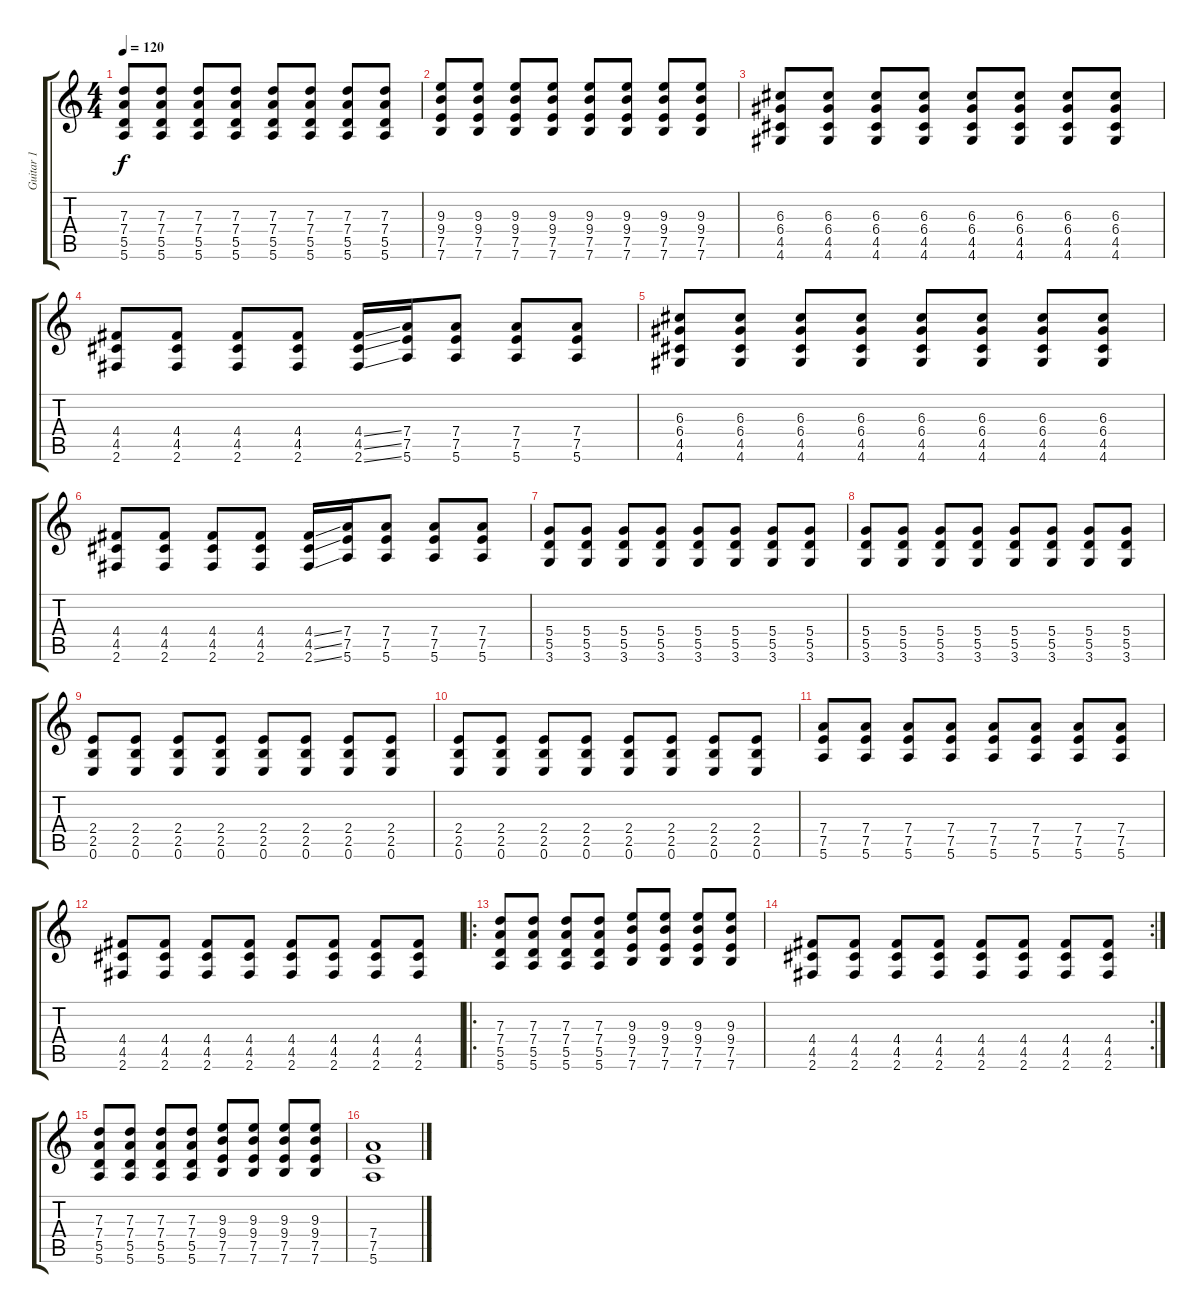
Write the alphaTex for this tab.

\track ("Guitar 1" "Guitar 1") {instrument distortionguitar}
\staff {score tabs}
\tuning (E4 B3 G3 D3 A2 E2) {hide}
\ts (4 4)
\tempo 120
\clef g2
\ks c
(7.3 7.4 5.5 5.6).8{dy f} (7.3 7.4 5.5 5.6).8 (7.3 7.4 5.5 5.6).8 (7.3 7.4 5.5 5.6).8 (7.3 7.4 5.5 5.6).8 (7.3 7.4 5.5 5.6).8 (7.3 7.4 5.5 5.6).8 (7.3 7.4 5.5 5.6).8 |
(9.3 9.4 7.5 7.6).8 (9.3 9.4 7.5 7.6).8 (9.3 9.4 7.5 7.6).8 (9.3 9.4 7.5 7.6).8 (9.3 9.4 7.5 7.6).8 (9.3 9.4 7.5 7.6).8 (9.3 9.4 7.5 7.6).8 (9.3 9.4 7.5 7.6).8 |
(6.3 6.4 4.5 4.6).8 (6.3 6.4 4.5 4.6).8 (6.3 6.4 4.5 4.6).8 (6.3 6.4 4.5 4.6).8 (6.3 6.4 4.5 4.6).8 (6.3 6.4 4.5 4.6).8 (6.3 6.4 4.5 4.6).8 (6.3 6.4 4.5 4.6).8 |
(4.4 4.5 2.6).8 (4.4 4.5 2.6).8 (4.4 4.5 2.6).8 (4.4 4.5 2.6).8 (4.4{ss} 4.5{ss} 2.6{ss}).16 (7.4 7.5 5.6).16 (7.4 7.5 5.6).8 (7.4 7.5 5.6).8 (7.4 7.5 5.6).8 |
(6.3 6.4 4.5 4.6).8 (6.3 6.4 4.5 4.6).8 (6.3 6.4 4.5 4.6).8 (6.3 6.4 4.5 4.6).8 (6.3 6.4 4.5 4.6).8 (6.3 6.4 4.5 4.6).8 (6.3 6.4 4.5 4.6).8 (6.3 6.4 4.5 4.6).8 |
(4.4 4.5 2.6).8 (4.4 4.5 2.6).8 (4.4 4.5 2.6).8 (4.4 4.5 2.6).8 (4.4{ss} 4.5{ss} 2.6{ss}).16 (7.4 7.5 5.6).16 (7.4 7.5 5.6).8 (7.4 7.5 5.6).8 (7.4 7.5 5.6).8 |
(5.4 5.5 3.6).8 (5.4 5.5 3.6).8 (5.4 5.5 3.6).8 (5.4 5.5 3.6).8 (5.4 5.5 3.6).8 (5.4 5.5 3.6).8 (5.4 5.5 3.6).8 (5.4 5.5 3.6).8 |
(5.4 5.5 3.6).8 (5.4 5.5 3.6).8 (5.4 5.5 3.6).8 (5.4 5.5 3.6).8 (5.4 5.5 3.6).8 (5.4 5.5 3.6).8 (5.4 5.5 3.6).8 (5.4 5.5 3.6).8 |
(2.4 2.5 0.6).8 (2.4 2.5 0.6).8 (2.4 2.5 0.6).8 (2.4 2.5 0.6).8 (2.4 2.5 0.6).8 (2.4 2.5 0.6).8 (2.4 2.5 0.6).8 (2.4 2.5 0.6).8 |
(2.4 2.5 0.6).8 (2.4 2.5 0.6).8 (2.4 2.5 0.6).8 (2.4 2.5 0.6).8 (2.4 2.5 0.6).8 (2.4 2.5 0.6).8 (2.4 2.5 0.6).8 (2.4 2.5 0.6).8 |
(7.4 7.5 5.6).8 (7.4 7.5 5.6).8 (7.4 7.5 5.6).8 (7.4 7.5 5.6).8 (7.4 7.5 5.6).8 (7.4 7.5 5.6).8 (7.4 7.5 5.6).8 (7.4 7.5 5.6).8 |
(4.4 4.5 2.6).8 (4.4 4.5 2.6).8 (4.4 4.5 2.6).8 (4.4 4.5 2.6).8 (4.4 4.5 2.6).8 (4.4 4.5 2.6).8 (4.4 4.5 2.6).8 (4.4 4.5 2.6).8 |
\ro
(7.3 7.4 5.5 5.6).8 (7.3 7.4 5.5 5.6).8 (7.3 7.4 5.5 5.6).8 (7.3 7.4 5.5 5.6).8 (9.3 9.4 7.5 7.6).8 (9.3 9.4 7.5 7.6).8 (9.3 9.4 7.5 7.6).8 (9.3 9.4 7.5 7.6).8 |
\rc 2
(4.4 4.5 2.6).8 (4.4 4.5 2.6).8 (4.4 4.5 2.6).8 (4.4 4.5 2.6).8 (4.4 4.5 2.6).8 (4.4 4.5 2.6).8 (4.4 4.5 2.6).8 (4.4 4.5 2.6).8 |
(7.3 7.4 5.5 5.6).8 (7.3 7.4 5.5 5.6).8 (7.3 7.4 5.5 5.6).8 (7.3 7.4 5.5 5.6).8 (9.3 9.4 7.5 7.6).8 (9.3 9.4 7.5 7.6).8 (9.3 9.4 7.5 7.6).8 (9.3 9.4 7.5 7.6).8 |
(7.4 7.5 5.6).1
